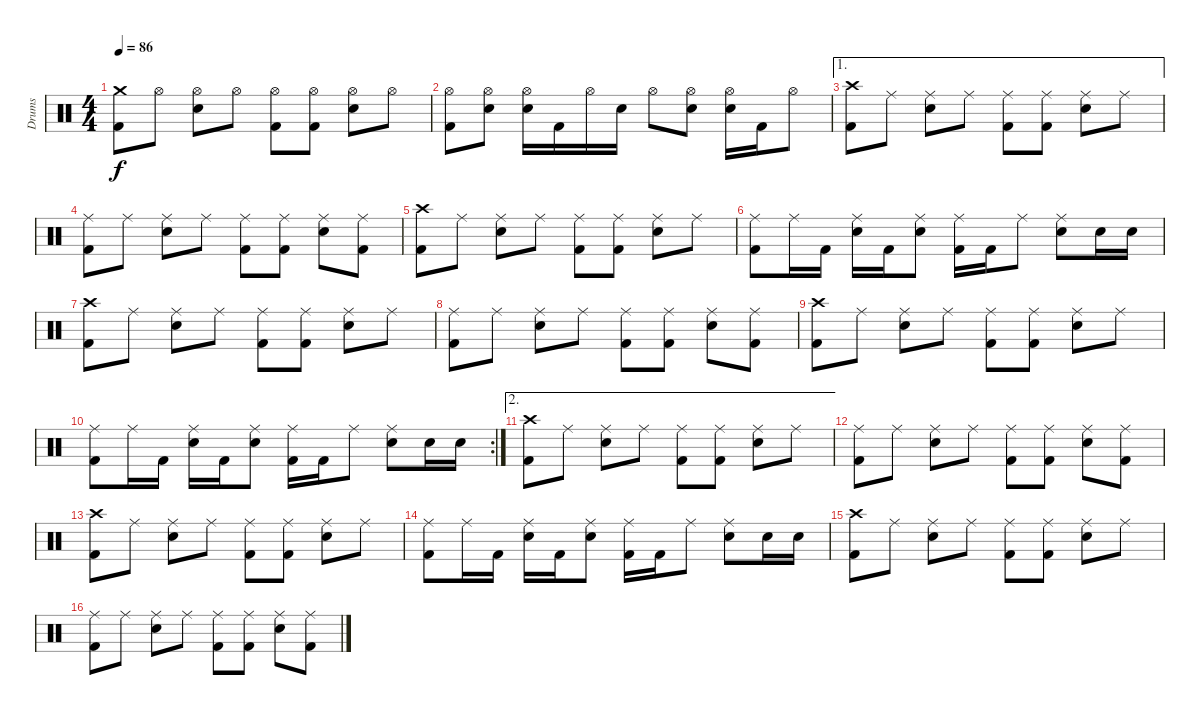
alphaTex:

\track ("Drums" "Drums") {instrument percussion}
\staff {score}
\articulation defaults
\ts (4 4)
\tempo 86
\clef neutral
\ks c
("Crash medium (hit)" "Kick (hit) 2").8{dy f} "Hi-Hat (open)".8 ("Hi-Hat (open)" "Snare (hit) 2").8 "Hi-Hat (open)".8 ("Hi-Hat (open)" "Kick (hit) 2").8 ("Hi-Hat (open)" "Kick (hit) 2").8 ("Hi-Hat (open)" "Snare (hit) 2").8 "Hi-Hat (open)".8 |
("Hi-Hat (open)" "Kick (hit) 2").8 ("Hi-Hat (open)" "Snare (hit) 2").8 ("Hi-Hat (open)" "Snare (hit) 2").16 "Kick (hit) 2".16 "Hi-Hat (open)".16 "Snare (hit) 2".16 "Hi-Hat (open)".8 ("Hi-Hat (open)" "Snare (hit) 2").8 ("Hi-Hat (open)" "Snare (hit) 2").16 "Kick (hit) 2".16 "Hi-Hat (open)".8 |
\ae 1
("Crash high (hit)" "Kick (hit) 2").8 "Ride (middle)".8 ("Ride (middle)" "Snare (hit) 2").8 "Ride (middle)".8 ("Ride (middle)" "Kick (hit) 2").8 ("Ride (middle)" "Kick (hit) 2").8 ("Ride (middle)" "Snare (hit) 2").8 "Ride (middle)".8 |
("Ride (middle)" "Kick (hit) 2").8 "Ride (middle)".8 ("Ride (middle)" "Snare (hit) 2").8 "Ride (middle)".8 ("Ride (middle)" "Kick (hit) 2").8 ("Ride (middle)" "Kick (hit) 2").8 ("Ride (middle)" "Snare (hit) 2").8 ("Ride (middle)" "Kick (hit) 2").8 |
("Crash high (hit)" "Kick (hit) 2").8 "Ride (middle)".8 ("Ride (middle)" "Snare (hit) 2").8 "Ride (middle)".8 ("Ride (middle)" "Kick (hit) 2").8 ("Ride (middle)" "Kick (hit) 2").8 ("Ride (middle)" "Snare (hit) 2").8 "Ride (middle)".8 |
("Ride (middle)" "Kick (hit) 2").8 "Ride (middle)".16 "Kick (hit) 2".16 ("Ride (middle)" "Snare (hit) 2").16 "Kick (hit) 2".16 ("Ride (middle)" "Snare (hit) 2").8 ("Ride (middle)" "Kick (hit) 2").16 "Kick (hit) 2".16 "Ride (middle)".8 ("Ride (middle)" "Snare (hit) 2").8 "Snare (hit) 2".16 "Snare (hit) 2".16 |
("Crash high (hit)" "Kick (hit) 2").8 "Ride (middle)".8 ("Ride (middle)" "Snare (hit) 2").8 "Ride (middle)".8 ("Ride (middle)" "Kick (hit) 2").8 ("Ride (middle)" "Kick (hit) 2").8 ("Ride (middle)" "Snare (hit) 2").8 "Ride (middle)".8 |
("Ride (middle)" "Kick (hit) 2").8 "Ride (middle)".8 ("Ride (middle)" "Snare (hit) 2").8 "Ride (middle)".8 ("Ride (middle)" "Kick (hit) 2").8 ("Ride (middle)" "Kick (hit) 2").8 ("Ride (middle)" "Snare (hit) 2").8 ("Ride (middle)" "Kick (hit) 2").8 |
("Crash high (hit)" "Kick (hit) 2").8 "Ride (middle)".8 ("Ride (middle)" "Snare (hit) 2").8 "Ride (middle)".8 ("Ride (middle)" "Kick (hit) 2").8 ("Ride (middle)" "Kick (hit) 2").8 ("Ride (middle)" "Snare (hit) 2").8 "Ride (middle)".8 |
\rc 2
("Ride (middle)" "Kick (hit) 2").8 "Ride (middle)".16 "Kick (hit) 2".16 ("Ride (middle)" "Snare (hit) 2").16 "Kick (hit) 2".16 ("Ride (middle)" "Snare (hit) 2").8 ("Ride (middle)" "Kick (hit) 2").16 "Kick (hit) 2".16 "Ride (middle)".8 ("Ride (middle)" "Snare (hit) 2").8 "Snare (hit) 2".16 "Snare (hit) 2".16 |
\ae 2
("Crash high (hit)" "Kick (hit) 2").8 "Ride (middle)".8 ("Ride (middle)" "Snare (hit) 2").8 "Ride (middle)".8 ("Ride (middle)" "Kick (hit) 2").8 ("Ride (middle)" "Kick (hit) 2").8 ("Ride (middle)" "Snare (hit) 2").8 "Ride (middle)".8 |
("Ride (middle)" "Kick (hit) 2").8 "Ride (middle)".8 ("Ride (middle)" "Snare (hit) 2").8 "Ride (middle)".8 ("Ride (middle)" "Kick (hit) 2").8 ("Ride (middle)" "Kick (hit) 2").8 ("Ride (middle)" "Snare (hit) 2").8 ("Ride (middle)" "Kick (hit) 2").8 |
("Crash high (hit)" "Kick (hit) 2").8 "Ride (middle)".8 ("Ride (middle)" "Snare (hit) 2").8 "Ride (middle)".8 ("Ride (middle)" "Kick (hit) 2").8 ("Ride (middle)" "Kick (hit) 2").8 ("Ride (middle)" "Snare (hit) 2").8 "Ride (middle)".8 |
("Ride (middle)" "Kick (hit) 2").8 "Ride (middle)".16 "Kick (hit) 2".16 ("Ride (middle)" "Snare (hit) 2").16 "Kick (hit) 2".16 ("Ride (middle)" "Snare (hit) 2").8 ("Ride (middle)" "Kick (hit) 2").16 "Kick (hit) 2".16 "Ride (middle)".8 ("Ride (middle)" "Snare (hit) 2").8 "Snare (hit) 2".16 "Snare (hit) 2".16 |
("Crash high (hit)" "Kick (hit) 2").8 "Ride (middle)".8 ("Ride (middle)" "Snare (hit) 2").8 "Ride (middle)".8 ("Ride (middle)" "Kick (hit) 2").8 ("Ride (middle)" "Kick (hit) 2").8 ("Ride (middle)" "Snare (hit) 2").8 "Ride (middle)".8 |
("Ride (middle)" "Kick (hit) 2").8 "Ride (middle)".8 ("Ride (middle)" "Snare (hit) 2").8 "Ride (middle)".8 ("Ride (middle)" "Kick (hit) 2").8 ("Ride (middle)" "Kick (hit) 2").8 ("Ride (middle)" "Snare (hit) 2").8 ("Ride (middle)" "Kick (hit) 2").8
